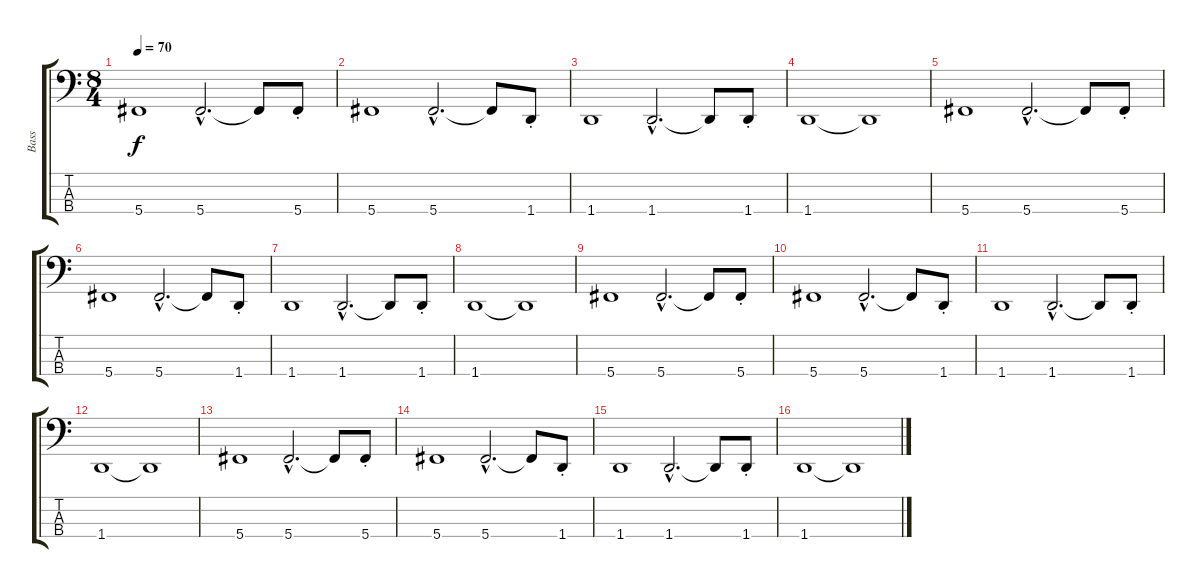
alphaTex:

\track ("Bass" "Bass") {instrument electricbasspick}
\staff {score tabs}
\tuning (E2 B1 Gb1 Db1) {hide}
\ts (8 4)
\tempo 70
\clef f4
\ks c
5.4.1{dy f instrument electricbasspick} 5.4{hac}.2{d} 5.4{t}.8 5.4{st}.8 |
5.4.1 5.4{hac}.2{d} 5.4{t}.8 1.4{st}.8 |
1.4.1 1.4{hac}.2{d} 1.4{t}.8 1.4{st}.8 |
1.4.1 1.4{t}.1 |
5.4.1 5.4{hac}.2{d} 5.4{t}.8 5.4{st}.8 |
5.4.1 5.4{hac}.2{d} 5.4{t}.8 1.4{st}.8 |
1.4.1 1.4{hac}.2{d} 1.4{t}.8 1.4{st}.8 |
1.4.1 1.4{t}.1 |
5.4.1 5.4{hac}.2{d} 5.4{t}.8 5.4{st}.8 |
5.4.1 5.4{hac}.2{d} 5.4{t}.8 1.4{st}.8 |
1.4.1 1.4{hac}.2{d} 1.4{t}.8 1.4{st}.8 |
1.4.1 1.4{t}.1 |
5.4.1 5.4{hac}.2{d} 5.4{t}.8 5.4{st}.8 |
5.4.1 5.4{hac}.2{d} 5.4{t}.8 1.4{st}.8 |
1.4.1 1.4{hac}.2{d} 1.4{t}.8 1.4{st}.8 |
1.4.1 1.4{t}.1
